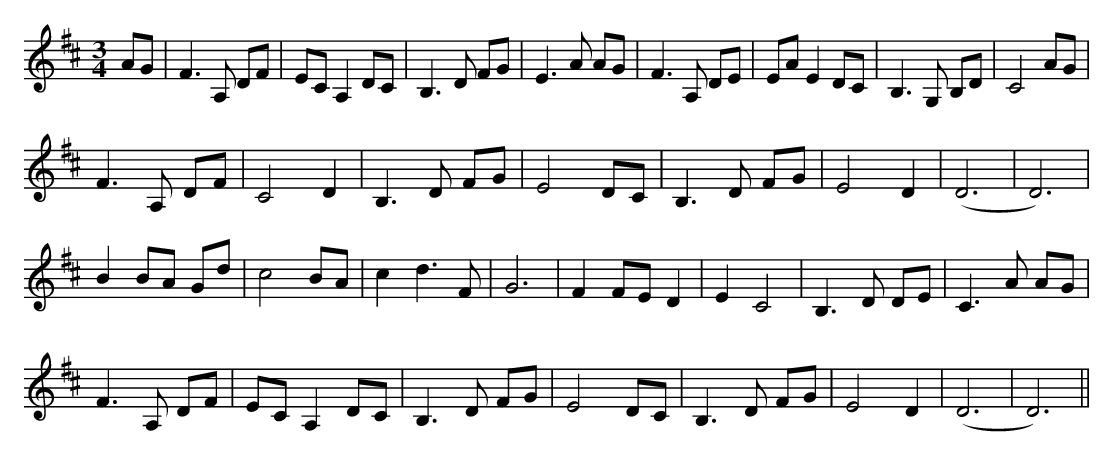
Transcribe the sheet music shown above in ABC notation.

X:1
M:3/4
K:D
AG|F3 A, DF|EC A,2 DC|B,3 D FG|E3 A AG|F3 A, DE|EA E2 DC|B,3 G, B,D|C4 AG|
F3 A, DF|C4 D2|B,3 D FG|E4 DC|B,3 D FG|E4 D2|(D6|D6)|
B2 BA Gd|c4 BA|c2 d3 F|G6|F2 FE D2|E2 C4|B,3 D DE|C3 A AG|
F3 A, DF|EC A,2 DC|B,3 D FG|E4 DC|B,3 D FG|E4 D2|(D6|D6)||
